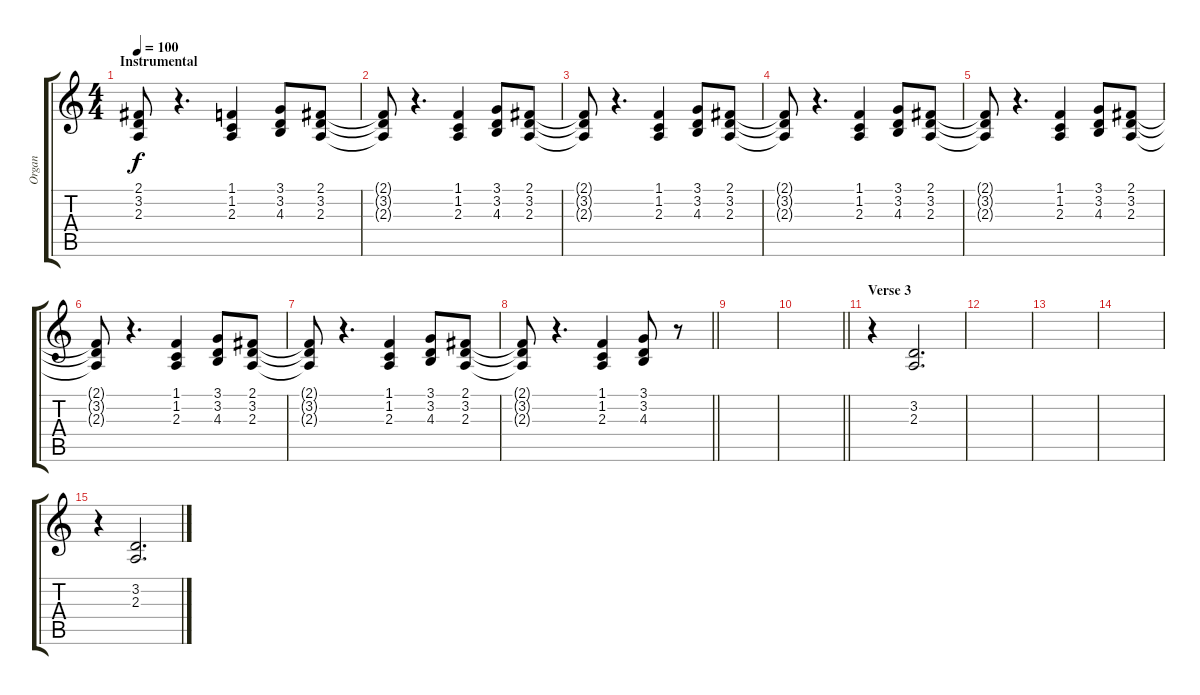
\track ("Organ" "Organ") {instrument drawbarorgan}
\staff {score tabs}
\tuning (E4 B3 G3 D3 A2 E2) {hide}
\ts (4 4)
\section ("" "Instrumental")
\tempo 100
\clef g2
\ks c
(2.1{t} 3.2{t} 2.3{t}).8{dy f} r.4{d} (1.1 1.2 2.3).4 (3.1 3.2 4.3).8 (2.1 3.2 2.3).8 |
(2.1{t} 3.2{t} 2.3{t}).8 r.4{d} (1.1 1.2 2.3).4 (3.1 3.2 4.3).8 (2.1 3.2 2.3).8 |
(2.1{t} 3.2{t} 2.3{t}).8 r.4{d} (1.1 1.2 2.3).4 (3.1 3.2 4.3).8 (2.1 3.2 2.3).8 |
(2.1{t} 3.2{t} 2.3{t}).8 r.4{d} (1.1 1.2 2.3).4 (3.1 3.2 4.3).8 (2.1 3.2 2.3).8 |
(2.1{t} 3.2{t} 2.3{t}).8 r.4{d} (1.1 1.2 2.3).4 (3.1 3.2 4.3).8 (2.1 3.2 2.3).8 |
(2.1{t} 3.2{t} 2.3{t}).8 r.4{d} (1.1 1.2 2.3).4 (3.1 3.2 4.3).8 (2.1 3.2 2.3).8 |
(2.1{t} 3.2{t} 2.3{t}).8 r.4{d} (1.1 1.2 2.3).4 (3.1 3.2 4.3).8 (2.1 3.2 2.3).8 |
\barLineRight lightlight
(2.1{t} 3.2{t} 2.3{t}).8 r.4{d} (1.1 1.2 2.3).4 (3.1 3.2 4.3).8 r.8 |
|
\barLineRight lightlight
|
\section ("" "Verse 3")
r.4 (3.2 2.3).2{d} |
|
|
|
r.4 (3.2 2.3).2{d}
